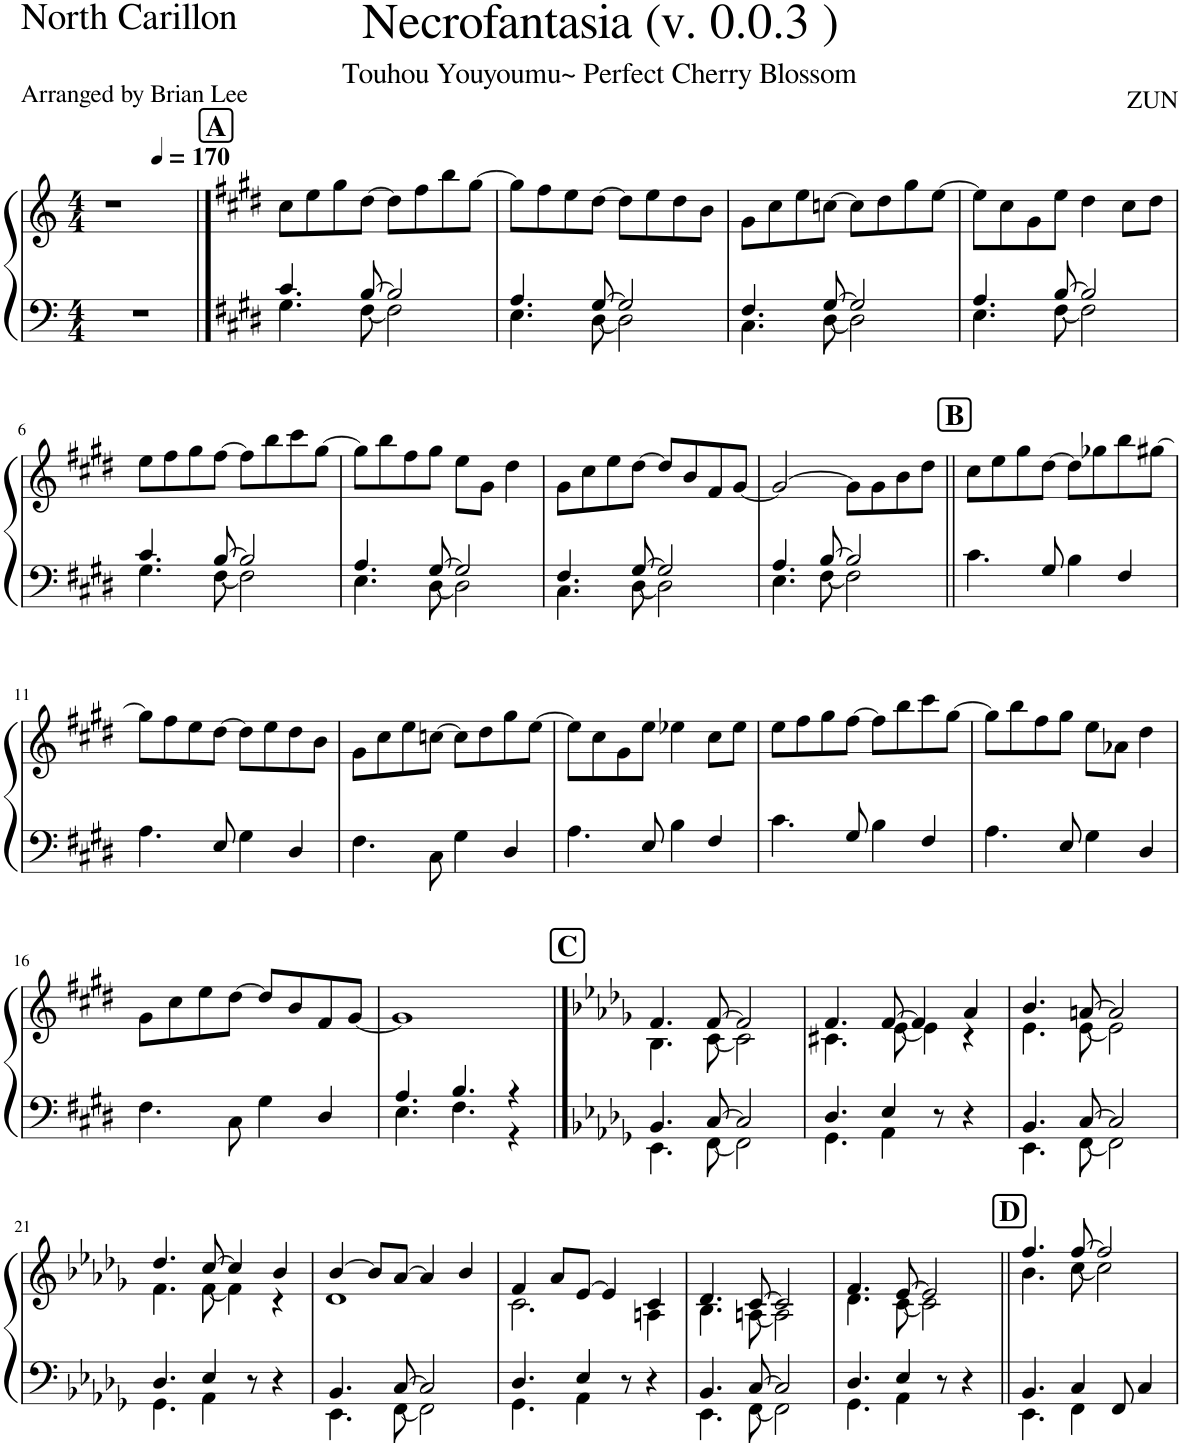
**kern	**kern
*part1	*part1
*staff2	*staff1
*I"Piano	*
*I'Pno.	*
*clefF4	*clefG2
*k[]	*k[]
*M4/4	*M4/4
=1	=1
1r	1r
==2	==2
!!LO:REH:place=s1:a:B:cj:fs=14:t=A
*k[f#c#g#d#]	*k[f#c#g#d#]
*	*MM170
*^	*
4.G#\	4.c#/	8cc#\L
.	.	8ee\
.	.	8gg#\
[8F#\	[8B/	[8dd#\J
2F#\]	2B/]	8dd#\L]
.	.	8ff#\
.	.	8bb\
.	.	[8gg#\J
=3	=3	=3
4.E\	4.A/	8gg#\L]
.	.	8ff#\
.	.	8ee\
[8D#\	[8G#/	[8dd#\J
2D#\]	2G#/]	8dd#\L]
.	.	8ee\
.	.	8dd#\
.	.	8b\J
=4	=4	=4
4.C#\	4.F#/	8g#\L
.	.	8cc#\
.	.	8ee\
[8D#\	[8G#/	[8ccn\J
2D#\]	2G#/]	8cc\L]
.	.	8dd#\
.	.	8gg#\
.	.	[8ee\J
=5	=5	=5
4.E\	4.A/	8ee\L]
.	.	8cc#\
.	.	8g#\
[8F#\	[8B/	8ee\J
2F#\]	2B/]	4dd#\
.	.	8cc#\L
.	.	8dd#\J
!!LO:LB:g=z
=6	=6	=6
4.G#\	4.c#/	8ee\L
.	.	8ff#\
.	.	8gg#\
[8F#\	[8B/	[8ff#\J
2F#\]	2B/]	8ff#\L]
.	.	8bb\
.	.	8ccc#\
.	.	[8gg#\J
=7	=7	=7
4.E\	4.A/	8gg#\L]
.	.	8bb\
.	.	8ff#\
[8D#\	[8G#/	8gg#\J
2D#\]	2G#/]	8ee\L
.	.	8g#\J
.	.	4dd#\
=8	=8	=8
4.C#\	4.F#/	8g#\L
.	.	8cc#\
.	.	8ee\
[8D#\	[8G#/	[8dd#\J
2D#\]	2G#/]	8dd#/L]
.	.	8b/
.	.	8f#/
.	.	[8g#/J
=9	=9	=9
4.E\	4.A/	2g#/_
[8F#\	[8B/	.
2F#\]	2B/]	8g#\L]
.	.	8g#\
.	.	8b\
.	.	8dd#\J
*v	*v	*
!!LO:REH:place=s1:a:B:cj:fs=14:t=B
=10||	=10||
4.c#\	8cc#\L
.	8ee\
.	8gg#\
8G#/	[8dd#\J
4B\	8dd#\L]
.	8gg-X\
4F#/	8bb\
.	[8gg#X\J
!!LO:LB:g=z
=11	=11
4.A\	8gg#\L]
.	8ff#\
.	8ee\
8E/	[8dd#\J
4G#\	8dd#\L]
.	8ee\
4D#/	8dd#\
.	8b\J
=12	=12
4.F#\	8g#\L
.	8cc#\
.	8ee\
8C#\	[8ccn\J
4G#\	8cc\L]
.	8dd#\
4D#/	8gg#\
.	[8ee\J
=13	=13
4.A\	8ee\L]
.	8cc#\
.	8g#\
8E/	8ee\J
4B\	4ee-X\
4F#/	8cc#\L
.	8ee-\J
=14	=14
4.c#\	8ee\L
.	8ff#\
.	8gg#\
8G#/	[8ff#\J
4B\	8ff#\L]
.	8bb\
4F#/	8ccc#\
.	[8gg#\J
=15	=15
4.A\	8gg#\L]
.	8bb\
.	8ff#\
8E/	8gg#\J
4G#\	8ee\L
.	8a-X\J
4D#/	4dd#\
!!LO:LB:g=z
=16	=16
4.F#\	8g#\L
.	8cc#\
.	8ee\
8C#\	[8dd#\J
4G#\	8dd#/L]
.	8b/
4D#/	8f#/
.	[8g#/J
=17	=17
*^	*
4.E\	4.A/	1g#]
4.F#\	4.B/	.
4r	4r	.
!!LO:REH:place=s1:a:B:cj:fs=14:t=C
==18	==18	==18
*k[b-e-a-d-g-]	*	*k[b-e-a-d-g-]
*	*	*^
4.BB-/	4.EE-\	4.f/	4.B-\
[8C/	[8FF\	[8f/	[8c\
2C/]	2FF\]	2f/]	2c\]
=19	=19	=19	=19
4.D-/	4.GG-\	4.f/	4.c#X\
4E-/	4AA-\	[8f/	[8e-\
.	.	4f/]	4e-\]
8r	4.ryy	.	.
4r	.	4a-/	4r
=20	=20	=20	=20
4.BB-/	4.EE-\	4.b-/	4.e-\
[8C/	[8FF\	[8an/	[8e-\
2C/]	2FF\]	2a/]	2e-\]
!!LO:LB:g=z	!!
=21	=21	=21	=21
4.D-/	4.GG-\	4.dd-/	4.f\
4E-/	4AA-\	[8cc/	[8f\
.	.	4cc/]	4f\]
8r	4.ryy	.	.
4r	.	4b-/	4r
=22	=22	=22	=22
4.BB-/	4.EE-\	[4b-/	1d-
.	.	8b-/L]	.
[8C/	[8FF\	[8a-/J	.
2C/]	2FF\]	4a-/]	.
.	.	4b-/	.
=23	=23	=23	=23
4.D-/	4.GG-\	4f/	2.c\
.	.	8a-/L	.
4E-/	4AA-\	[8e-/J	.
.	.	4e-/]	.
8r	4.ryy	.	.
4r	.	4c/	4An\
=24	=24	=24	=24
4.BB-/	4.EE-\	4.d-/	4.B-\
[8C/	[8FF\	[8c/	[8An\
2C/]	2FF\]	2c/]	2A\]
=25	=25	=25	=25
4.D-/	4.GG-\	4.f/	4.d-\
4E-/	4AA-\	[8e-/	[8c\
.	.	2e-/]	2c\]
8r	4.ryy	.	.
4r	.	.	.
!!LO:REH:place=s1:a:B:cj:fs=14:t=D	!!
=26||	=26||	=26||	=26||
4.BB-/	4.EE-\	4.ff/	4.b-\
4C/	4FF\	[8ff/	[8cc\
.	.	2ff/]	2cc\]
8FF/	4.ryy	.	.
4C/	.	.	.
*v	*v	*	*
*	*v	*v
=	=
*-	*-
